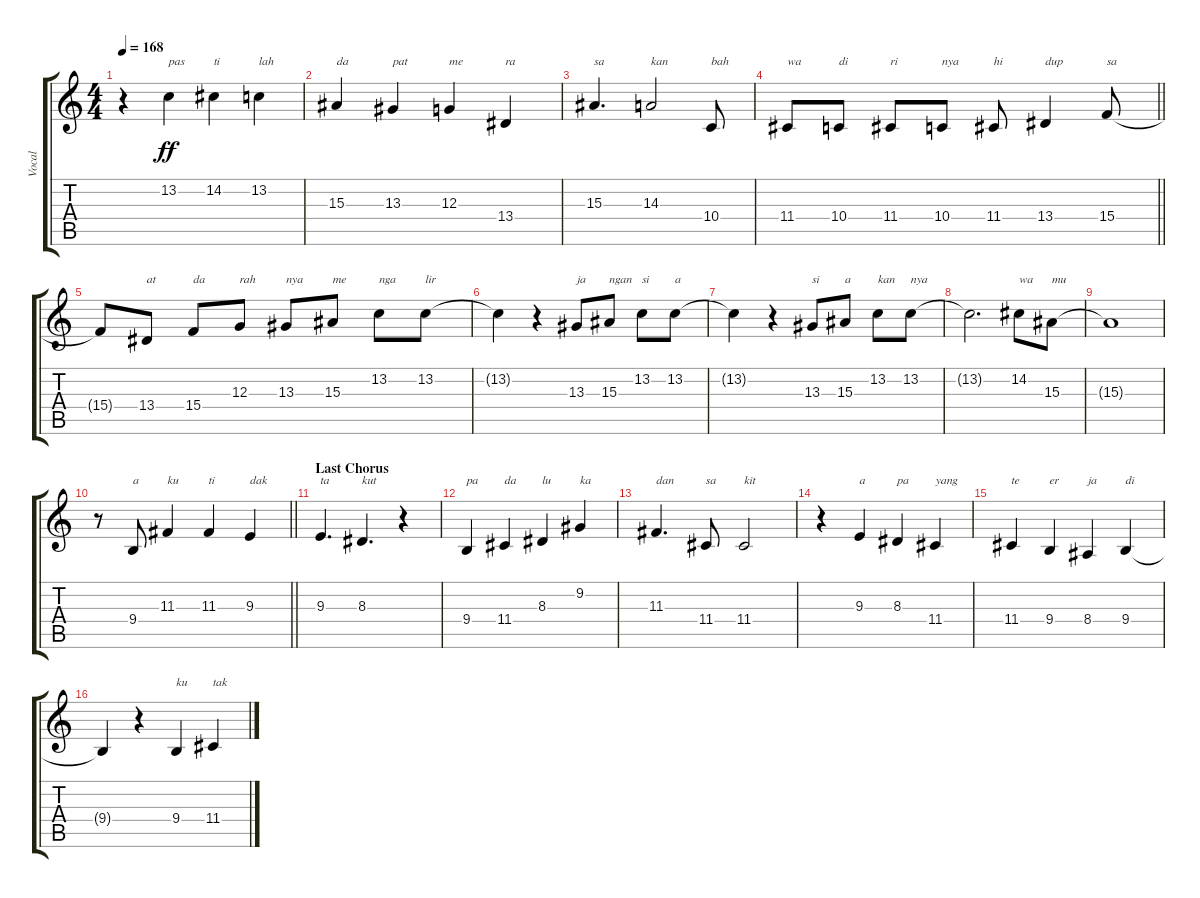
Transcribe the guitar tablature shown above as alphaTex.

\track ("Vocal" "Vocal") {instrument synthbrass1}
\staff {score tabs}
\tuning (E4 B3 G3 D3 A2 E2) {hide}
\ts (4 4)
\tempo 168
\clef g2
\ks c
r.4{dy ff} 13.2.4{txt "pas"} 14.2.4{txt "ti"} 13.2.4{txt "lah"} |
15.3.4{txt "da"} 13.3.4{txt "pat"} 12.3.4{txt "me"} 13.4.4{txt "ra"} |
15.3.4{d txt "sa"} 14.3.2{txt "kan"} 10.4.8{txt "bah"} |
\barLineRight lightlight
11.4.8{txt "wa"} 10.4.8{txt "di"} 11.4.8{txt "ri"} 10.4.8{txt "nya"} 11.4.8{txt "hi"} 13.4.4{txt "dup"} 15.4.8{txt "sa"} |
15.4{t}.8 13.4.8{txt "at"} 15.4.8{txt "da"} 12.3.8{txt "rah"} 13.3.8{txt "nya"} 15.3.8{txt "me"} 13.2.8{txt "nga"} 13.2.8{txt "lir"} |
13.2{t}.4 r.4 13.3.8{txt "ja"} 15.3.8{txt "ngan"} 13.2.8{txt "si"} 13.2.8{txt "a"} |
13.2{t}.4 r.4 13.3.8{txt "si"} 15.3.8{txt "a"} 13.2.8{txt "kan"} 13.2.8{txt "nya"} |
13.2{t}.2{d} 14.2.8{txt "wa"} 15.3.8{txt "mu"} |
15.3{t}.1 |
\barLineRight lightlight
r.8 9.4.8{txt "a"} 11.3.4{txt "ku"} 11.3.4{txt "ti"} 9.3.4{txt "dak"} |
\section ("" "Last Chorus")
9.3.4{d txt "ta"} 8.3.4{d txt "kut"} r.4 |
9.4.4{txt "pa"} 11.4.4{txt "da"} 8.3.4{txt "lu"} 9.2.4{txt "ka"} |
11.3.4{d txt "dan"} 11.4.8{txt "sa"} 11.4.2{txt "kit"} |
r.4 9.3.4{txt "a"} 8.3.4{txt "pa"} 11.4.4{txt "yang"} |
11.4.4{txt "te"} 9.4.4{txt "er"} 8.4.4{txt "ja"} 9.4.4{txt "di"} |
9.4{t}.4 r.4 9.4.4{txt "ku"} 11.4.4{txt "tak"}
